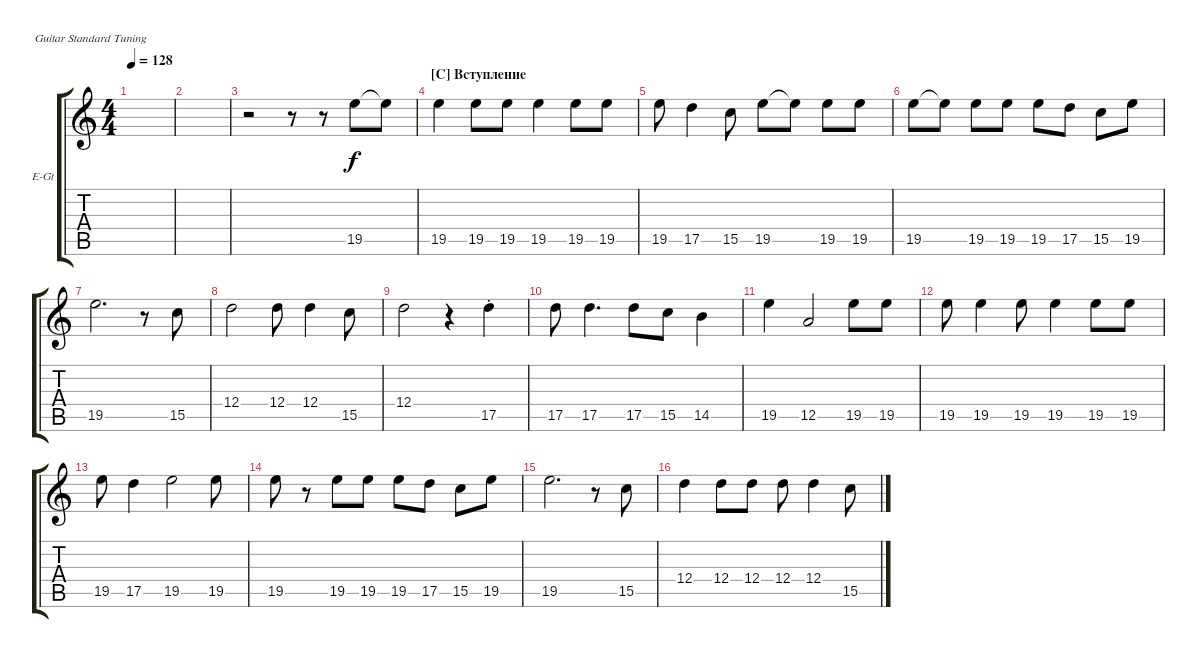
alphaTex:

\defaultSystemsLayout 4
\bracketExtendMode groupsimilarinstruments
\firstSystemTrackNameOrientation horizontal
\otherSystemsTrackNameOrientation horizontal
\track ("Electric Guitar" "E-Gt") {instrument electricguitarclean}
\staff {score tabs}
\tuning (E4 B3 G3 D3 A2 E2)
\ts (4 4)
\tempo 128
\clef g2
\scale
0.333333
\ks c
|
\scale
0.333333 |
\scale
0.333333 r.2 r.8 r.8 19.5.8 19.5{t}.8 |
\section ("C" "Вступление")
\scale
0.333333 19.5.4 19.5.8 19.5.8 19.5.4 19.5.8 19.5.8 |
\scale
0.333333 19.5.8 17.5.4 15.5.8 19.5.8 19.5{t}.8 19.5.8 19.5.8 |
\scale
0.333333 19.5.8 19.5{t}.8 19.5.8 19.5.8 19.5.8 17.5.8 15.5.8 19.5.8 |
\scale
0.333333 19.5.2{d} r.8 15.5.8 |
\scale
0.333333 12.4.2 12.4.8 12.4.4 15.5.8 |
\scale
0.333333 12.4.2 r.4 17.5{st}.4 |
\scale
0.333333 17.5.8 17.5.4{d} 17.5.8 15.5.8 14.5.4 |
\scale
0.333333 19.5.4 12.5.2 19.5.8 19.5.8 |
\scale
0.333333 19.5.8 19.5.4 19.5.8 19.5.4 19.5.8 19.5.8 |
\scale
0.333333 19.5.8 17.5.4 19.5.2 19.5.8 |
\scale
0.333333 19.5.8 r.8 19.5.8 19.5.8 19.5.8 17.5.8 15.5.8 19.5.8 |
\scale
0.333333 19.5.2{d} r.8 15.5.8 |
\scale
0.333333 12.4.4 12.4.8 12.4.8 12.4.8 12.4.4 15.5.8
